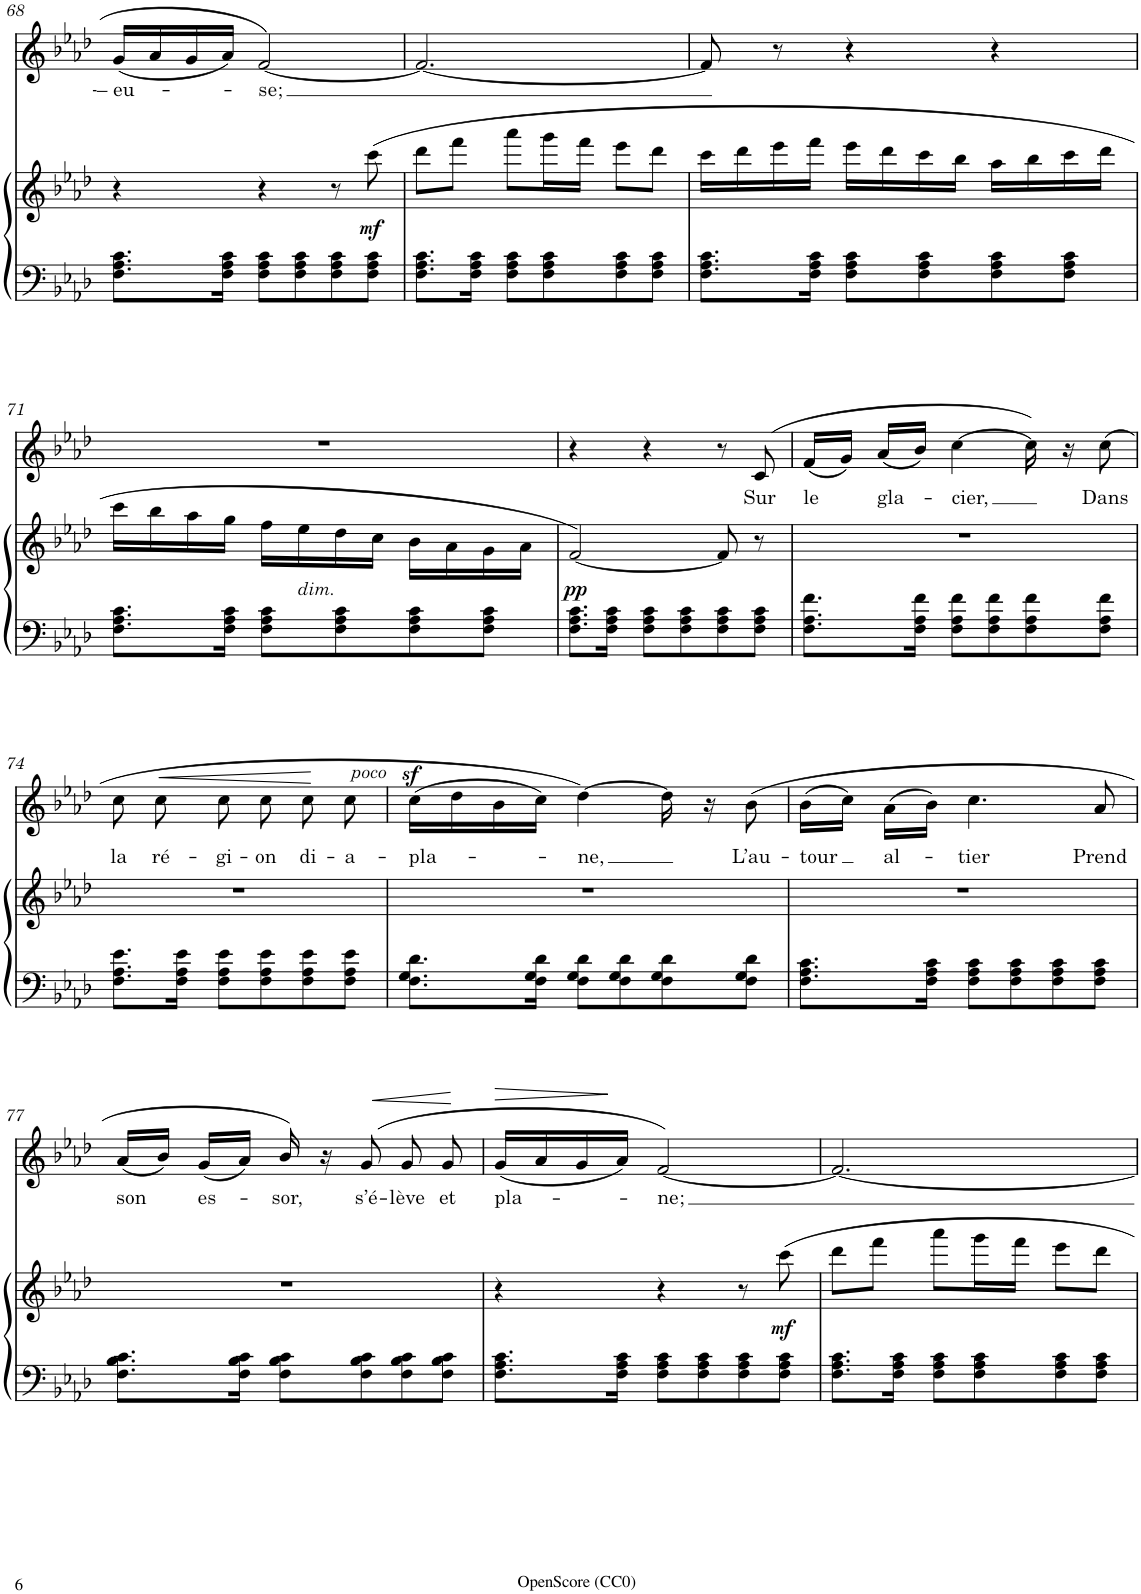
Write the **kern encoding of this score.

**kern	**kern	**dynam	**kern	**text	**dynam
*part2	*part2	*part2	*part1	*part1	*part1
*staff3	*staff2	*staff2/3	*staff1	*staff1	*staff1
*I"Piano	*	*	*I"Chant Voice	*	*
*I'Pno	*	*	*	*	*
!!LO:PB:g=z
*clefF4	*clefG2	*	*clefG2	*	*
*k[b-e-a-d-]	*k[b-e-a-d-]	*	*k[b-e-a-d-]	*	*
*M3/4	*M3/4	*	*M3/4	*	*
=68	=68	=68	=68	=68	=68
!	!	!	!	!LO:LY:b	!
8.F\ 8.A-\ 8.c\L	4r	.	(16g/LL	-– eu-	.
.	.	.	16a-/	.	.
.	.	.	16g/	.	.
16F\ 16A-\ 16c\Jk	.	.	16a-/JJ)	.	.
!	!	!	!	!LO:LY:b	!
8F\ 8A-\ 8c\L	4r	.	[2f/	-se;	.
8F\ 8A-\ 8c\	.	.	.	.	.
8F\ 8A-\ 8c\	8r	.	.	.	.
!	!	!LO:DY:b	!	!	!
8F\ 8A-\ 8c\J	(8ccc\	mf	.	.	.
=69	=69	=69	=69	=69	=69
8.F\ 8.A-\ 8.c\L	8ddd-\L	.	2.f/_	.	.
.	8fff\J	.	.	.	.
16F\ 16A-\ 16c\Jk	.	.	.	.	.
8F\ 8A-\ 8c\L	8aaa-\L	.	.	.	.
8F\ 8A-\ 8c\	16ggg\L	.	.	.	.
.	16fff\JJ	.	.	.	.
8F\ 8A-\ 8c\	8eee-\L	.	.	.	.
8F\ 8A-\ 8c\J	8ddd-\J	.	.	.	.
=70	=70	=70	=70	=70	=70
8.F\ 8.A-\ 8.c\L	16ccc\LL	.	8f/]	.	.
.	16ddd-\	.	.	.	.
.	16eee-\	.	8r	.	.
16F\ 16A-\ 16c\Jk	16fff\JJ	.	.	.	.
8F\ 8A-\ 8c\L	16eee-\LL	.	4r	.	.
.	16ddd-\	.	.	.	.
8F\ 8A-\ 8c\	16ccc\	.	.	.	.
.	16bb-\JJ	.	.	.	.
8F\ 8A-\ 8c\	16aa-\LL	.	4r	.	.
.	16bb-\	.	.	.	.
8F\ 8A-\ 8c\J	16ccc\	.	.	.	.
.	16ddd-\JJ	.	.	.	.
!!LO:LB:g=z
=71	=71	=71	=71	=71	=71
8.F\ 8.A-\ 8.c\L	16ccc\LL	.	2.r	.	.
.	16bb-\	.	.	.	.
.	16aa-\	.	.	.	.
16F\ 16A-\ 16c\Jk	16gg\JJ	.	.	.	.
8F\ 8A-\ 8c\L	16ff\LL	.	.	.	.
!	!LO:TX:b:i:t=dim.	!	!	!	!
.	16ee-\	.	.	.	.
8F\ 8A-\ 8c\	16dd-\	.	.	.	.
.	16cc\JJ	.	.	.	.
8F\ 8A-\ 8c\	16b-\LL	.	.	.	.
.	16a-\	.	.	.	.
8F\ 8A-\ 8c\J	16g\	.	.	.	.
.	16a-\JJ	.	.	.	.
=72	=72	=72	=72	=72	=72
!	!	!LO:DY:b	!	!	!
8.F\ 8.A-\ 8.c\L	[2f/)	pp	4r	.	.
16F\ 16A-\ 16c\Jk	.	.	.	.	.
8F\ 8A-\ 8c\L	.	.	4r	.	.
8F\ 8A-\ 8c\	.	.	.	.	.
8F\ 8A-\ 8c\	8f/]	.	8r	.	.
!	!	!	!	!LO:LY:b	!
8F\ 8A-\ 8c\J	8r	.	(>8c/	Sur	.
=73	=73	=73	=73	=73	=73
!	!	!	!	!LO:LY:b	!
8.F\ 8.A-\ 8.f\L	2.r	.	(16f/LL	-le	.
.	.	.	16g/JJ)	.	.
!	!	!	!	!LO:LY:b	!
.	.	.	(16a-/LL	gla-	.
16F\ 16A-\ 16f\Jk	.	.	16b-/JJ)	.	.
!	!	!	!	!LO:LY:b	!
8F\ 8A-\ 8f\L	.	.	[4cc\	-cier,	.
8F\ 8A-\ 8f\	.	.	.	.	.
8F\ 8A-\ 8f\	.	.	16cc\])	.	.
.	.	.	16r	.	.
!	!	!	!	!LO:LY:b	!
8F\ 8A-\ 8f\J	.	.	(8cc\	Dans	.
!!LO:LB:g=z
=74	=74	=74	=74	=74	=74
!	!	!	!	!LO:LY:b	!
8.F\ 8.A-\ 8.e-\L	2.r	.	8cc\	la	.
!	!	!	!	!LO:LY:b	!LO:HP:b
.	.	.	8cc\	ré-	<
16F\ 16A-\ 16e-\Jk	.	.	.	.	.
!	!	!	!	!LO:LY:b	!
8F\ 8A-\ 8e-\L	.	.	8cc\	-gi-	.
!	!	!	!	!LO:LY:b	!
8F\ 8A-\ 8e-\	.	.	8cc\	-on	.
!	!	!	!	!LO:LY:b	!
8F\ 8A-\ 8e-\	.	.	8cc\	di-	.
!	!	!	!	!LO:LY:b	!
8F\ 8A-\ 8e-\J	.	.	8cc\	-a-	[
=75	=75	=75	=75	=75	=75
!	!	!	!LO:TX:a:i:t=poco	!	!
!	!	!	!	!LO:LY:b	!
8.F\ 8.G\ 8.d-\L	2.r	.	(16ccz>\LL	-pla-	.
.	.	.	16dd-\	.	.
.	.	.	16b-\	.	.
16F\ 16G\ 16d-\Jk	.	.	16cc\JJ)	.	.
!	!	!	!	!LO:LY:b	!
8F\ 8G\ 8d-\L	.	.	[4dd-\)	-ne,	.
8F\ 8G\ 8d-\	.	.	.	.	.
8F\ 8G\ 8d-\	.	.	16dd-\]	.	.
.	.	.	16r	.	.
!	!	!	!	!LO:LY:b	!
8F\ 8G\ 8d-\J	.	.	(8b-\	L’au-	.
=76	=76	=76	=76	=76	=76
!	!	!	!	!LO:LY:b	!
8.F\ 8.A-\ 8.c\L	2.r	.	(16b-\LL	-tour	.
.	.	.	16cc\JJ)	.	.
!	!	!	!	!LO:LY:b	!
.	.	.	(16a-\LL	-al-	.
16F\ 16A-\ 16c\Jk	.	.	16b-\JJ)	.	.
!	!	!	!	!LO:LY:b	!
8F\ 8A-\ 8c\L	.	.	4.cc\	-tier	.
8F\ 8A-\ 8c\	.	.	.	.	.
8F\ 8A-\ 8c\	.	.	.	.	.
!	!	!	!	!LO:LY:b	!
8F\ 8A-\ 8c\J	.	.	8a-/	Prend	.
!!LO:LB:g=z
=77	=77	=77	=77	=77	=77
!	!	!	!	!LO:LY:b	!
8.F\ 8.B-\ 8.c\L	2.r	.	(16a-/LL	son	.
.	.	.	16b-/JJ)	.	.
!	!	!	!	!LO:LY:b	!
.	.	.	(16g/LL	es-	.
16F\ 16B-\ 16c\Jk	.	.	16a-/JJ)	.	.
!	!	!	!	!LO:LY:b	!
8F\ 8B-\ 8c\L	.	.	16b-/)	-sor,	.
.	.	.	16r	.	.
!	!	!	!	!LO:LY:b	!LO:HP:b
8F\ 8B-\ 8c\	.	.	(>8g/	s’é-	<
!	!	!	!	!LO:LY:b	!
8F\ 8B-\ 8c\	.	.	8g/	-lève	.
!	!	!	!	!LO:LY:b	!
8F\ 8B-\ 8c\J	.	.	8g/	et	[
=78	=78	=78	=78	=78	=78
!	!	!	!	!LO:LY:b	!LO:HP:b
8.F\ 8.A-\ 8.c\L	4r	.	(16g/LL	pla-	>
.	.	.	16a-/	.	.
.	.	.	16g/	.	.
16F\ 16A-\ 16c\Jk	.	.	16a-/JJ)	.	]
!	!	!	!	!LO:LY:b	!
8F\ 8A-\ 8c\L	4r	.	[<2f/)	-ne;	.
8F\ 8A-\ 8c\	.	.	.	.	.
8F\ 8A-\ 8c\	8r	.	.	.	.
!	!	!LO:DY:b	!	!	!
8F\ 8A-\ 8c\J	8ccc\	mf	.	.	.
=79	=79	=79	=79	=79	=79
8.F\ 8.A-\ 8.c\L	8ddd-\L	.	2.f/_	.	.
.	8fff\J	.	.	.	.
16F\ 16A-\ 16c\Jk	.	.	.	.	.
8F\ 8A-\ 8c\L	8aaa-\L	.	.	.	.
8F\ 8A-\ 8c\	16ggg\L	.	.	.	.
.	16fff\JJ	.	.	.	.
8F\ 8A-\ 8c\	8eee-\L	.	.	.	.
8F\ 8A-\ 8c\J	8ddd-\J	.	.	.	.
=	=	=	=	=	=
*-	*-	*-	*-	*-	*-
